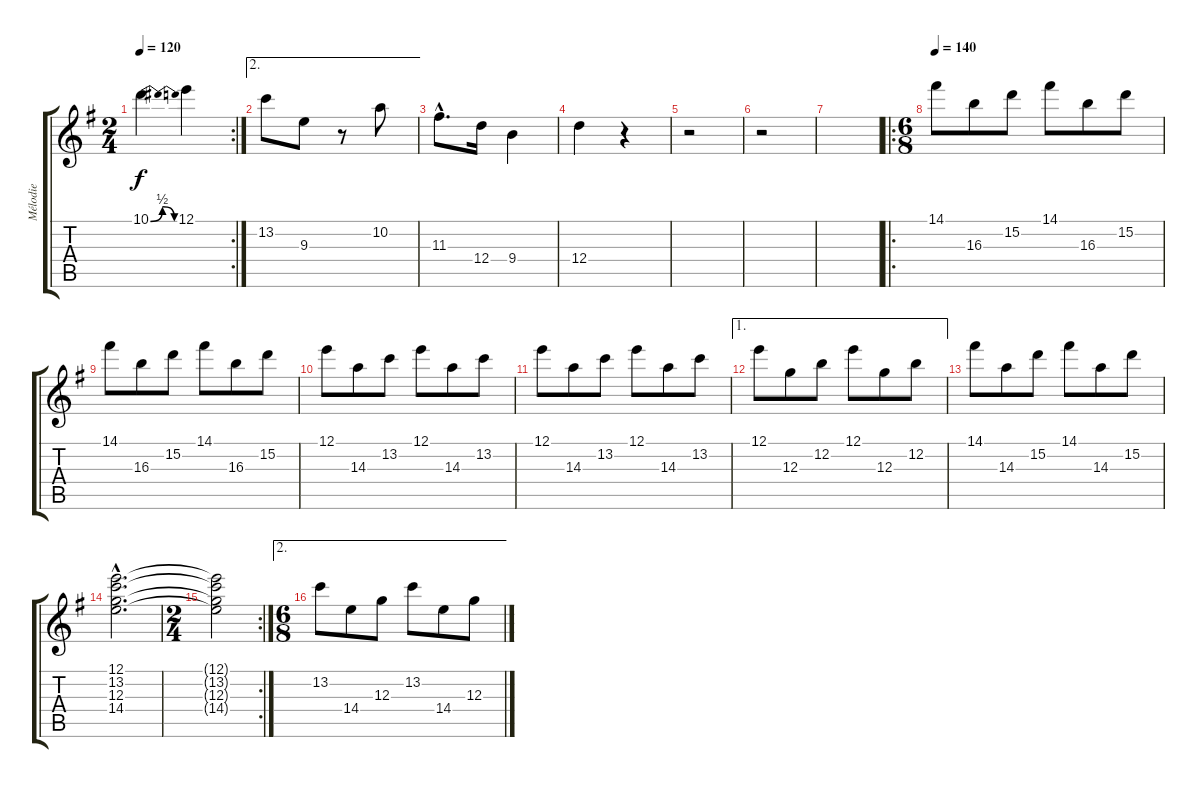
\track ("Mélodie" "Mélodie") {instrument acousticguitarnylon}
\staff {score tabs}
\tuning (E4 B3 G3 D3 A2 E2) {hide}
\rc 2
\ts (2 4)
\tempo 120
\clef g2
\ks eminor
10.1{be (bendrelease 0 0 30 2 30 2 60 0)}.4{dy f} 12.1.4 |
\ae 2
13.2.8 9.3.8 r.8 10.2.8 |
11.3{hac}.8{d} 12.4.16 9.4.4 |
12.4.4 r.4 |
r.2 |
r.2 |
|
\ro
\ts (6 8)
\tempo 140
14.1.8 16.3.8 15.2.8 14.1.8 16.3.8 15.2.8 |
14.1.8 16.3.8 15.2.8 14.1.8 16.3.8 15.2.8 |
12.1.8 14.3.8 13.2.8 12.1.8 14.3.8 13.2.8 |
12.1.8 14.3.8 13.2.8 12.1.8 14.3.8 13.2.8 |
\ae 1
12.1.8 12.3.8 12.2.8 12.1.8 12.3.8 12.2.8 |
14.1.8 14.3.8 15.2.8 14.1.8 14.3.8 15.2.8 |
(12.1{hac} 13.2{hac} 12.3{hac} 14.4{hac}).2{d} |
\rc 2
\ts (2 4)
(12.1{t} 13.2{t} 12.3{t} 14.4{t}).2 |
\ae 2
\ts (6 8)
13.2.8 14.4.8 12.3.8 13.2.8 14.4.8 12.3.8
